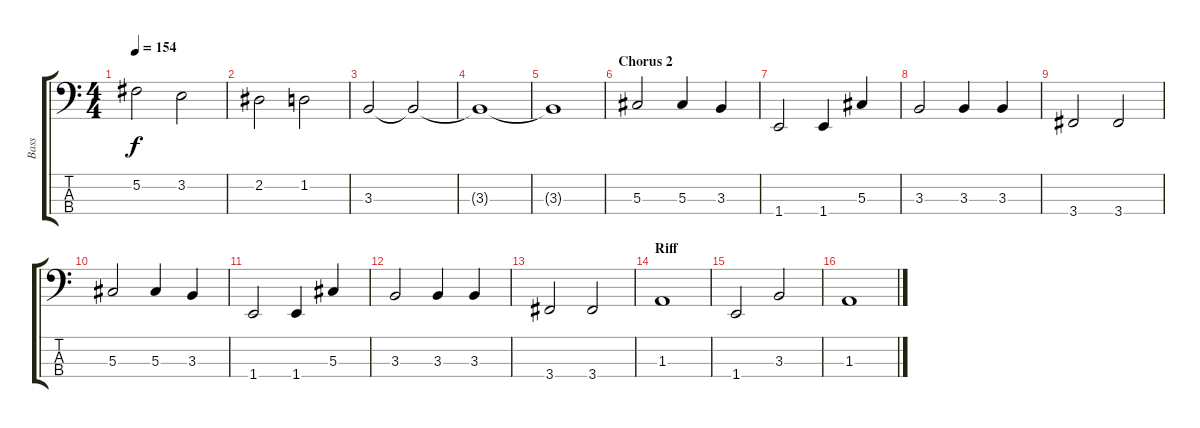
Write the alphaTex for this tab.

\track ("Bass" "Bass") {instrument electricbassfinger}
\staff {score tabs}
\tuning (Gb2 Db2 Ab1 Eb1) {hide}
\ts (4 4)
\tempo 154
\clef f4
\ks c
5.2.2{dy f} 3.2.2 |
2.2.2 1.2.2 |
3.3.2 3.3{t}.2 |
3.3{t}.1 |
3.3{t}.1 |
\section ("" "Chorus 2")
5.3.2 5.3.4 3.3.4 |
1.4.2 1.4.4 5.3.4 |
3.3.2 3.3.4 3.3.4 |
3.4.2 3.4.2 |
5.3.2 5.3.4 3.3.4 |
1.4.2 1.4.4 5.3.4 |
3.3.2 3.3.4 3.3.4 |
3.4.2 3.4.2 |
\section ("" "Riff")
1.3.1 |
1.4.2 3.3.2 |
1.3.1
